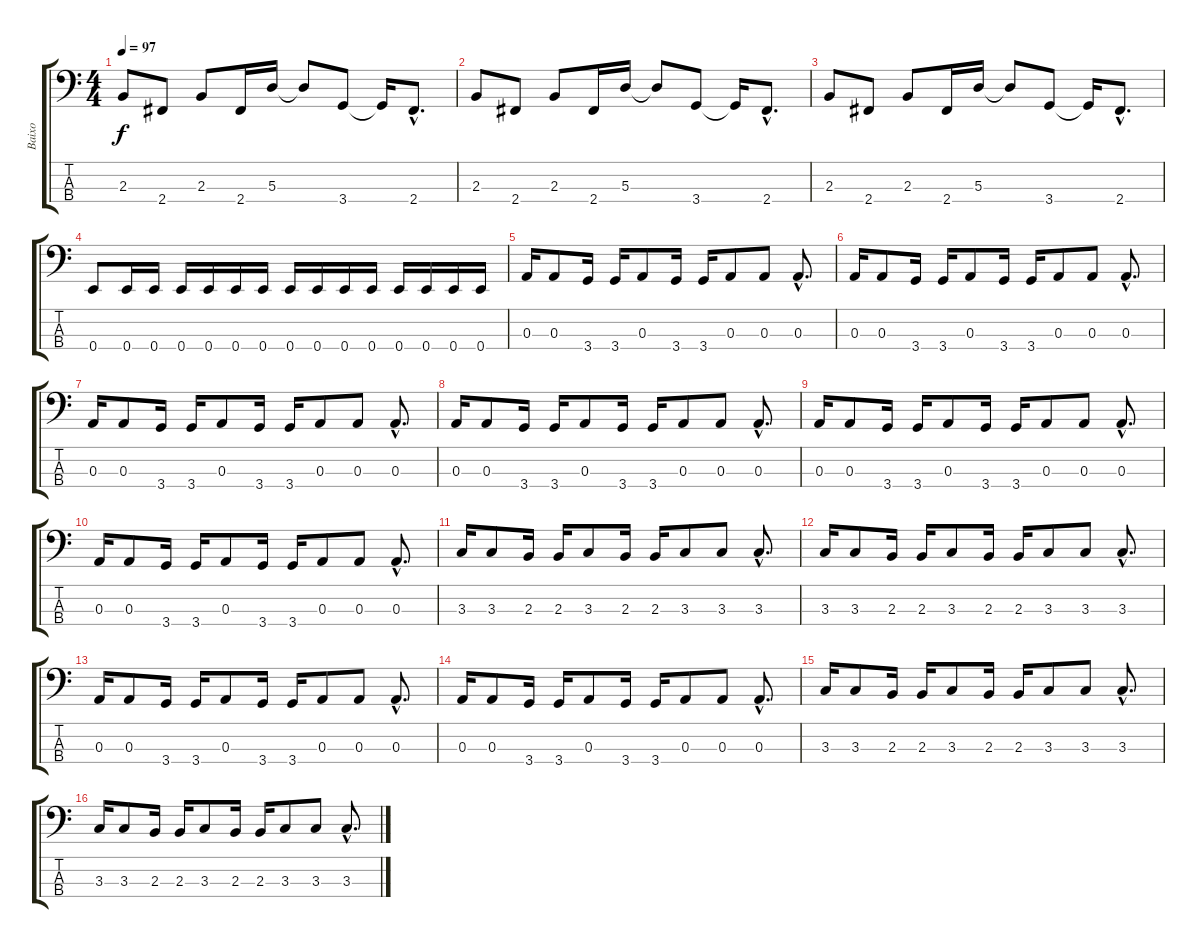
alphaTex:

\track ("Baixo" "Baixo") {instrument electricbassfinger}
\staff {score tabs}
\tuning (G2 D2 A1 E1) {hide}
\ts (4 4)
\tempo 97
\clef f4
\ks c
2.3.8{dy f} 2.4.8 2.3.8 2.4.16 5.3.16 5.3{t}.8 3.4.8 3.4{t}.16 2.4{hac}.8{d} |
2.3.8 2.4.8 2.3.8 2.4.16 5.3.16 5.3{t}.8 3.4.8 3.4{t}.16 2.4{hac}.8{d} |
2.3.8 2.4.8 2.3.8 2.4.16 5.3.16 5.3{t}.8 3.4.8 3.4{t}.16 2.4{hac}.8{d} |
0.4.8 0.4.16 0.4.16 0.4.16 0.4.16 0.4.16 0.4.16 0.4.16 0.4.16 0.4.16 0.4.16 0.4.16 0.4.16 0.4.16 0.4.16 |
0.3.16 0.3.8 3.4.16 3.4.16 0.3.8 3.4.16 3.4.16 0.3.8 0.3.8 0.3{hac}.8{d} |
0.3.16 0.3.8 3.4.16 3.4.16 0.3.8 3.4.16 3.4.16 0.3.8 0.3.8 0.3{hac}.8{d} |
0.3.16 0.3.8 3.4.16 3.4.16 0.3.8 3.4.16 3.4.16 0.3.8 0.3.8 0.3{hac}.8{d} |
0.3.16 0.3.8 3.4.16 3.4.16 0.3.8 3.4.16 3.4.16 0.3.8 0.3.8 0.3{hac}.8{d} |
0.3.16 0.3.8 3.4.16 3.4.16 0.3.8 3.4.16 3.4.16 0.3.8 0.3.8 0.3{hac}.8{d} |
0.3.16 0.3.8 3.4.16 3.4.16 0.3.8 3.4.16 3.4.16 0.3.8 0.3.8 0.3{hac}.8{d} |
3.3.16 3.3.8 2.3.16 2.3.16 3.3.8 2.3.16 2.3.16 3.3.8 3.3.8 3.3{hac}.8{d} |
3.3.16 3.3.8 2.3.16 2.3.16 3.3.8 2.3.16 2.3.16 3.3.8 3.3.8 3.3{hac}.8{d} |
0.3.16 0.3.8 3.4.16 3.4.16 0.3.8 3.4.16 3.4.16 0.3.8 0.3.8 0.3{hac}.8{d} |
0.3.16 0.3.8 3.4.16 3.4.16 0.3.8 3.4.16 3.4.16 0.3.8 0.3.8 0.3{hac}.8{d} |
3.3.16 3.3.8 2.3.16 2.3.16 3.3.8 2.3.16 2.3.16 3.3.8 3.3.8 3.3{hac}.8{d} |
3.3.16 3.3.8 2.3.16 2.3.16 3.3.8 2.3.16 2.3.16 3.3.8 3.3.8 3.3{hac}.8{d}
